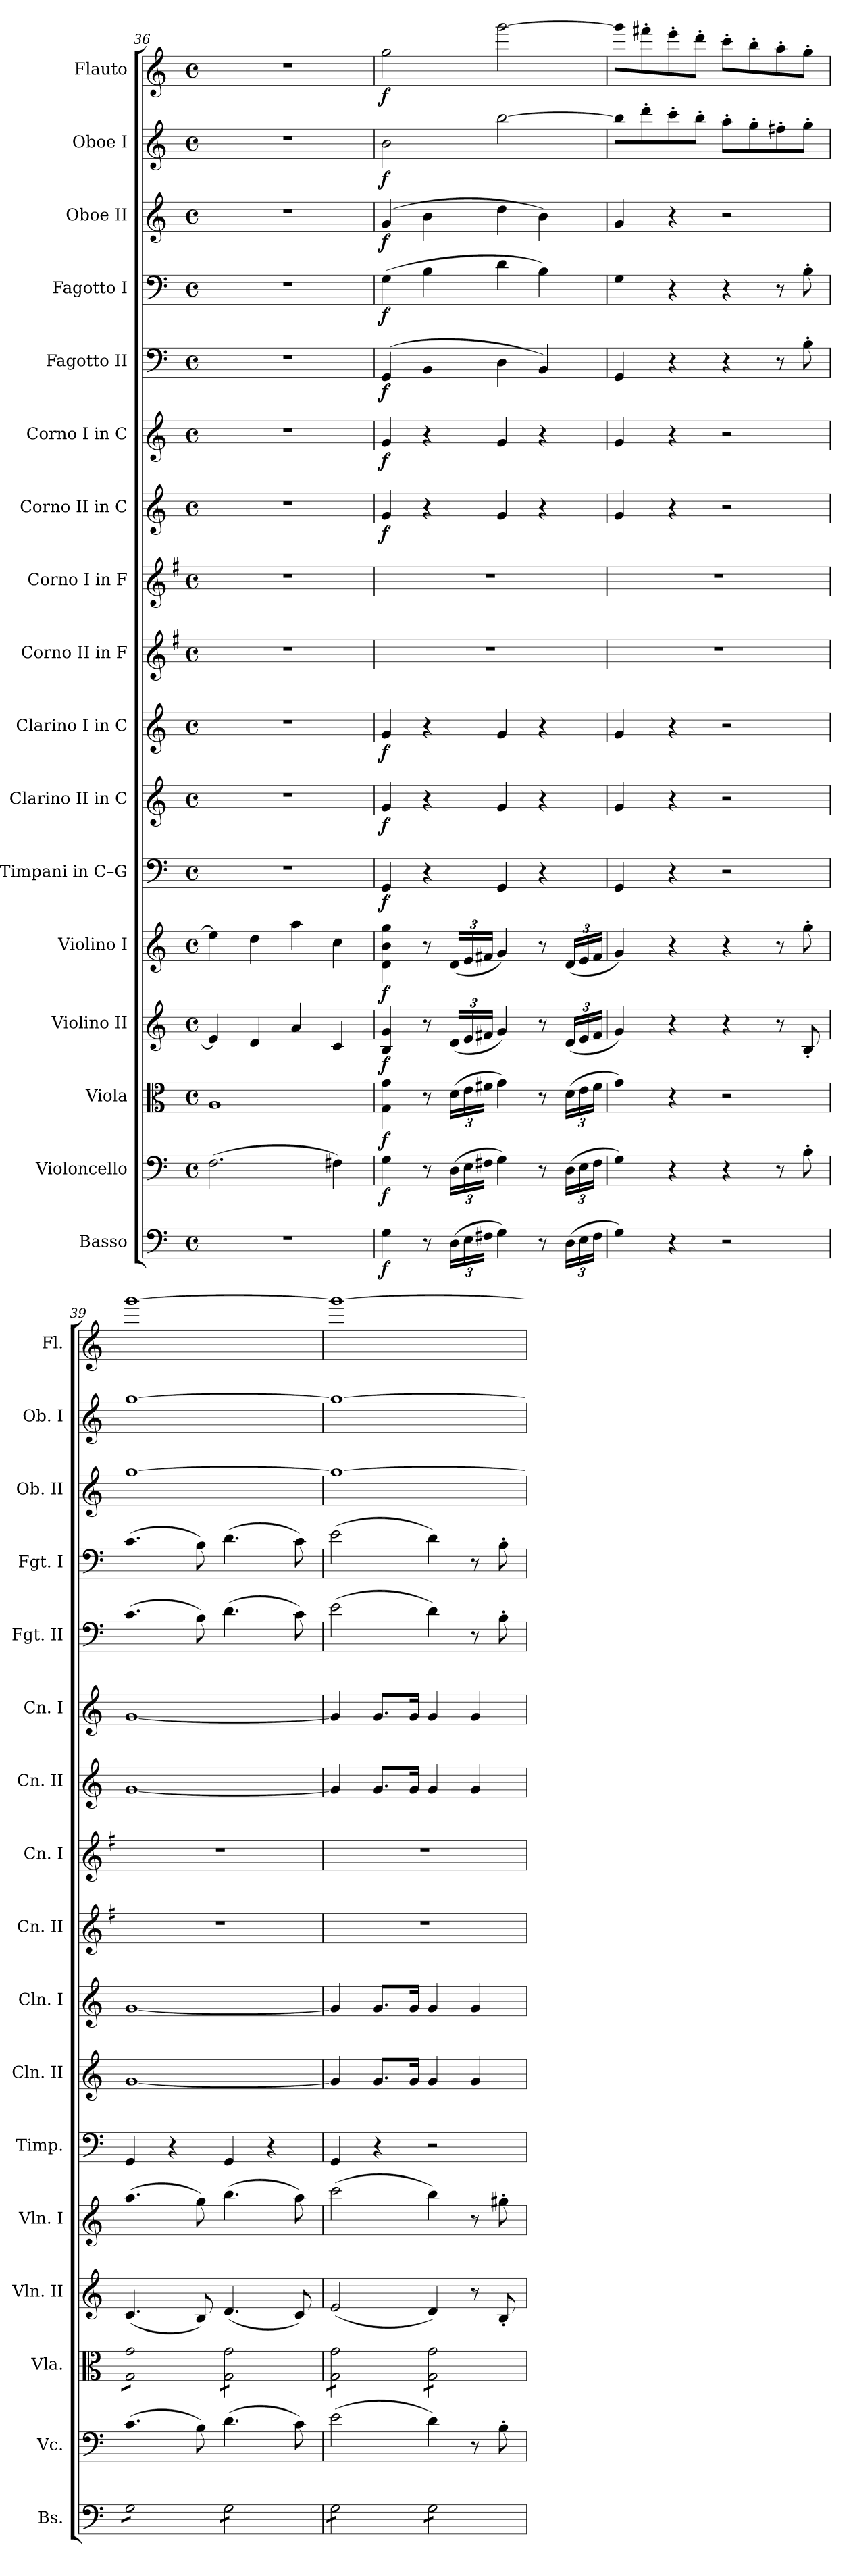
**kern	**dynam	**kern	**dynam	**kern	**dynam	**kern	**dynam	**kern	**dynam	**kern	**dynam	**kern	**dynam	**kern	**dynam	**kern	**kern	**kern	**dynam	**kern	**dynam	**kern	**dynam	**kern	**dynam	**kern	**dynam	**kern	**dynam	**kern	**dynam
*part17	*part17	*part16	*part16	*part15	*part15	*part14	*part14	*part13	*part13	*part12	*part12	*part11	*part11	*part10	*part10	*part9	*part8	*part7	*part7	*part6	*part6	*part5	*part5	*part4	*part4	*part3	*part3	*part2	*part2	*part1	*part1
*staff17	*staff17	*staff16	*staff16	*staff15	*staff15	*staff14	*staff14	*staff13	*staff13	*staff12	*staff12	*staff11	*staff11	*staff10	*staff10	*staff9	*staff8	*staff7	*staff7	*staff6	*staff6	*staff5	*staff5	*staff4	*staff4	*staff3	*staff3	*staff2	*staff2	*staff1	*staff1
*I"Basso	*	*I"Violoncello	*	*I"Viola	*	*I"Violino II	*	*I"Violino I	*	*I"Timpani in C–G	*	*I"Clarino II in C	*	*I"Clarino I in C	*	*I"Corno II in F	*I"Corno I in F	*I"Corno II in C	*	*I"Corno I in C	*	*I"Fagotto II	*	*I"Fagotto I	*	*I"Oboe II	*	*I"Oboe I	*	*I"Flauto	*
*I'Bs.	*	*I'Vc.	*	*I'Vla.	*	*I'Vln. II	*	*I'Vln. I	*	*I'Timp.	*	*I'Cln. II	*	*I'Cln. I	*	*I'Cn. II	*I'Cn. I	*I'Cn. II	*	*I'Cn. I	*	*I'Fgt. II	*	*I'Fgt. I	*	*I'Ob. II	*	*I'Ob. I	*	*I'Fl.	*
*clefF4	*	*clefF4	*	*clefC3	*	*clefG2	*	*clefG2	*	*clefF4	*	*clefG2	*	*clefG2	*	*clefG2	*clefG2	*clefG2	*	*clefG2	*	*clefF4	*	*clefF4	*	*clefG2	*	*clefG2	*	*clefG2	*
*ITrd7c12	*	*	*	*	*	*	*	*	*	*	*	*	*	*	*	*ITrd4c7	*ITrd4c7	*ITrd7c12	*	*ITrd7c12	*	*	*	*	*	*	*	*	*	*	*
*k[]	*	*k[]	*	*k[]	*	*k[]	*	*k[]	*	*k[]	*	*k[]	*	*k[]	*	*k[]	*k[]	*k[]	*	*k[]	*	*k[]	*	*k[]	*	*k[]	*	*k[]	*	*k[]	*
*M4/4	*	*M4/4	*	*M4/4	*	*M4/4	*	*M4/4	*	*M4/4	*	*M4/4	*	*M4/4	*	*M4/4	*M4/4	*M4/4	*	*M4/4	*	*M4/4	*	*M4/4	*	*M4/4	*	*M4/4	*	*M4/4	*
*met(c)	*	*met(c)	*	*met(c)	*	*met(c)	*	*met(c)	*	*met(c)	*	*met(c)	*	*met(c)	*	*met(c)	*met(c)	*met(c)	*	*met(c)	*	*met(c)	*	*met(c)	*	*met(c)	*	*met(c)	*	*met(c)	*
=36	=36	=36	=36	=36	=36	=36	=36	=36	=36	=36	=36	=36	=36	=36	=36	=36	=36	=36	=36	=36	=36	=36	=36	=36	=36	=36	=36	=36	=36	=36	=36
1r	.	(2.F\	.	1A	.	4e/]	.	4ee\]	.	1r	.	1r	.	1r	.	1r	1r	1r	.	1r	.	1r	.	1r	.	1r	.	1r	.	1r	.
.	.	.	.	.	.	4d/	.	4dd\	.	.	.	.	.	.	.	.	.	.	.	.	.	.	.	.	.	.	.	.	.	.	.
.	.	.	.	.	.	4a/	.	4aa\	.	.	.	.	.	.	.	.	.	.	.	.	.	.	.	.	.	.	.	.	.	.	.
.	.	4F#X\)	.	.	.	4c/	.	4cc\	.	.	.	.	.	.	.	.	.	.	.	.	.	.	.	.	.	.	.	.	.	.	.
=37	=37	=37	=37	=37	=37	=37	=37	=37	=37	=37	=37	=37	=37	=37	=37	=37	=37	=37	=37	=37	=37	=37	=37	=37	=37	=37	=37	=37	=37	=37	=37
!	!LO:DY:b	!	!LO:DY:b	!	!LO:DY:b	!	!LO:DY:b	!	!LO:DY:b	!	!LO:DY:b	!	!LO:DY:b	!	!LO:DY:b	!	!	!	!LO:DY:b	!	!LO:DY:b	!	!LO:DY:b	!	!LO:DY:b	!	!LO:DY:b	!	!LO:DY:b	!	!LO:DY:b
4GG\	f	4G\	f	4G\ 4g\	f	4B/ 4g/	f	4d\ 4b\ 4gg\	f	4GG/	f	4g/	f	4g/	f	1r	1r	4G/	f	4G/	f	(>4GG/	f	(>4G\	f	(>4g/	f	2b\	f	2gg\	f
8r	.	8r	.	8r	.	8r	.	8r	.	4r	.	4r	.	4r	.	.	.	4r	.	4r	.	4BB/	.	4B\	.	4b\	.	.	.	.	.
*Xbrackettup	*	*Xbrackettup	*	*Xbrackettup	*	*Xbrackettup	*	*Xbrackettup	*	*	*	*	*	*	*	*	*	*	*	*	*	*	*	*	*	*	*	*	*	*	*
(>24DD\LL	.	(>24D\LL	.	(>24d\LL	.	(24d/LL	.	(24d/LL	.	.	.	.	.	.	.	.	.	.	.	.	.	.	.	.	.	.	.	.	.	.	.
24EE\	.	24E\	.	24e\	.	24e/	.	24e/	.	.	.	.	.	.	.	.	.	.	.	.	.	.	.	.	.	.	.	.	.	.	.
24FF#X\JJ	.	24F#X\JJ	.	24f#X\JJ	.	24f#X/JJ	.	24f#X/JJ	.	.	.	.	.	.	.	.	.	.	.	.	.	.	.	.	.	.	.	.	.	.	.
4GG\)	.	4G\)	.	4g\)	.	4g/)	.	4g/)	.	4GG/	.	4g/	.	4g/	.	.	.	4G/	.	4G/	.	4D\	.	4d\	.	4dd\	.	[2bb\	.	[2ggg\	.
8r	.	8r	.	8r	.	8r	.	8r	.	4r	.	4r	.	4r	.	.	.	4r	.	4r	.	4BB/)	.	4B\)	.	4b\)	.	.	.	.	.
(24DD\LL	.	(24D\LL	.	(24d\LL	.	(24d/LL	.	(24d/LL	.	.	.	.	.	.	.	.	.	.	.	.	.	.	.	.	.	.	.	.	.	.	.
24EE\	.	24E\	.	24e\	.	24e/	.	24e/	.	.	.	.	.	.	.	.	.	.	.	.	.	.	.	.	.	.	.	.	.	.	.
24FF#\JJ	.	24F#\JJ	.	24f#\JJ	.	24f#/JJ	.	24f#/JJ	.	.	.	.	.	.	.	.	.	.	.	.	.	.	.	.	.	.	.	.	.	.	.
=38	=38	=38	=38	=38	=38	=38	=38	=38	=38	=38	=38	=38	=38	=38	=38	=38	=38	=38	=38	=38	=38	=38	=38	=38	=38	=38	=38	=38	=38	=38	=38
4GG\)	.	4G\)	.	4g\)	.	4g/)	.	4g/)	.	4GG/	.	4g/	.	4g/	.	1r	1r	4G/	.	4G/	.	4GG/	.	4G\	.	4g/	.	8bb\L]	.	8ggg\L]	.
.	.	.	.	.	.	.	.	.	.	.	.	.	.	.	.	.	.	.	.	.	.	.	.	.	.	.	.	8ddd'\	.	8fff#X'\	.
4r	.	4r	.	4r	.	4r	.	4r	.	4r	.	4r	.	4r	.	.	.	4r	.	4r	.	4r	.	4r	.	4r	.	8ccc'\	.	8eee'\	.
.	.	.	.	.	.	.	.	.	.	.	.	.	.	.	.	.	.	.	.	.	.	.	.	.	.	.	.	8bb'\J	.	8ddd'\J	.
2r	.	4r	.	2r	.	4r	.	4r	.	2r	.	2r	.	2r	.	.	.	2r	.	2r	.	4r	.	4r	.	2r	.	8aa'\L	.	8ccc'\L	.
.	.	.	.	.	.	.	.	.	.	.	.	.	.	.	.	.	.	.	.	.	.	.	.	.	.	.	.	8gg'\	.	8bb'\	.
.	.	8r	.	.	.	8r	.	8r	.	.	.	.	.	.	.	.	.	.	.	.	.	8r	.	8r	.	.	.	8ff#X'\	.	8aa'\	.
.	.	8B'\	.	.	.	8B'/	.	8gg'\	.	.	.	.	.	.	.	.	.	.	.	.	.	8B'\	.	8B'\	.	.	.	8gg'\J	.	8gg'\J	.
!!LO:PB:g=z
=39	=39	=39	=39	=39	=39	=39	=39	=39	=39	=39	=39	=39	=39	=39	=39	=39	=39	=39	=39	=39	=39	=39	=39	=39	=39	=39	=39	=39	=39	=39	=39
*tremolo	*	*	*	*	*	*	*	*	*	*	*	*	*	*	*	*	*	*	*	*	*	*	*	*	*	*	*	*	*	*	*
*	*	*	*	*tremolo	*	*	*	*	*	*	*	*	*	*	*	*	*	*	*	*	*	*	*	*	*	*	*	*	*	*	*
8GG\L	.	(4.c\	.	8G\ 8g\L	.	(4.c/	.	(4.aa\	.	4GG/	.	[1g	.	[1g	.	1r	1r	[1G	.	[1G	.	(4.c\	.	(4.c\	.	[1gg	.	[1gg	.	[1ggg	.
8GG\	.	.	.	8G\ 8g\	.	.	.	.	.	.	.	.	.	.	.	.	.	.	.	.	.	.	.	.	.	.	.	.	.	.	.
8GG\	.	.	.	8G\ 8g\	.	.	.	.	.	4r	.	.	.	.	.	.	.	.	.	.	.	.	.	.	.	.	.	.	.	.	.
8GG\J	.	8B\)	.	8G\ 8g\J	.	8B/)	.	8gg\)	.	.	.	.	.	.	.	.	.	.	.	.	.	8B\)	.	8B\)	.	.	.	.	.	.	.
8GG\L	.	(4.d\	.	8G\ 8g\L	.	(4.d/	.	(4.bb\	.	4GG/	.	.	.	.	.	.	.	.	.	.	.	(4.d\	.	(4.d\	.	.	.	.	.	.	.
8GG\	.	.	.	8G\ 8g\	.	.	.	.	.	.	.	.	.	.	.	.	.	.	.	.	.	.	.	.	.	.	.	.	.	.	.
8GG\	.	.	.	8G\ 8g\	.	.	.	.	.	4r	.	.	.	.	.	.	.	.	.	.	.	.	.	.	.	.	.	.	.	.	.
8GG\J	.	8c\)	.	8G\ 8g\J	.	8c/)	.	8aa\)	.	.	.	.	.	.	.	.	.	.	.	.	.	8c\)	.	8c\)	.	.	.	.	.	.	.
=40	=40	=40	=40	=40	=40	=40	=40	=40	=40	=40	=40	=40	=40	=40	=40	=40	=40	=40	=40	=40	=40	=40	=40	=40	=40	=40	=40	=40	=40	=40	=40
8GG\L	.	(2e\	.	8G\ 8g\L	.	(2e/	.	(2ccc\	.	4GG/	.	4g/]	.	4g/]	.	1r	1r	4G/]	.	4G/]	.	(2e\	.	(2e\	.	1gg_	.	1gg_	.	1ggg_	.
8GG\	.	.	.	8G\ 8g\	.	.	.	.	.	.	.	.	.	.	.	.	.	.	.	.	.	.	.	.	.	.	.	.	.	.	.
8GG\	.	.	.	8G\ 8g\	.	.	.	.	.	4r	.	8.g/L	.	8.g/L	.	.	.	8.G/L	.	8.G/L	.	.	.	.	.	.	.	.	.	.	.
8GG\J	.	.	.	8G\ 8g\J	.	.	.	.	.	.	.	.	.	.	.	.	.	.	.	.	.	.	.	.	.	.	.	.	.	.	.
.	.	.	.	.	.	.	.	.	.	.	.	16g/Jk	.	16g/Jk	.	.	.	16G/Jk	.	16G/Jk	.	.	.	.	.	.	.	.	.	.	.
8GG\L	.	4d\)	.	8G\ 8g\L	.	4d/)	.	4bb\)	.	2r	.	4g/	.	4g/	.	.	.	4G/	.	4G/	.	4d\)	.	4d\)	.	.	.	.	.	.	.
8GG\	.	.	.	8G\ 8g\	.	.	.	.	.	.	.	.	.	.	.	.	.	.	.	.	.	.	.	.	.	.	.	.	.	.	.
8GG\	.	8r	.	8G\ 8g\	.	8r	.	8r	.	.	.	4g/	.	4g/	.	.	.	4G/	.	4G/	.	8r	.	8r	.	.	.	.	.	.	.
8GG\J	.	8B'\	.	8G\ 8g\J	.	8B'/	.	8gg#X'\	.	.	.	.	.	.	.	.	.	.	.	.	.	8B'\	.	8B'\	.	.	.	.	.	.	.
*	*	*	*	*Xtremolo	*	*	*	*	*	*	*	*	*	*	*	*	*	*	*	*	*	*	*	*	*	*	*	*	*	*	*
*Xtremolo	*	*	*	*	*	*	*	*	*	*	*	*	*	*	*	*	*	*	*	*	*	*	*	*	*	*	*	*	*	*	*
=	=	=	=	=	=	=	=	=	=	=	=	=	=	=	=	=	=	=	=	=	=	=	=	=	=	=	=	=	=	=	=
*-	*-	*-	*-	*-	*-	*-	*-	*-	*-	*-	*-	*-	*-	*-	*-	*-	*-	*-	*-	*-	*-	*-	*-	*-	*-	*-	*-	*-	*-	*-	*-
